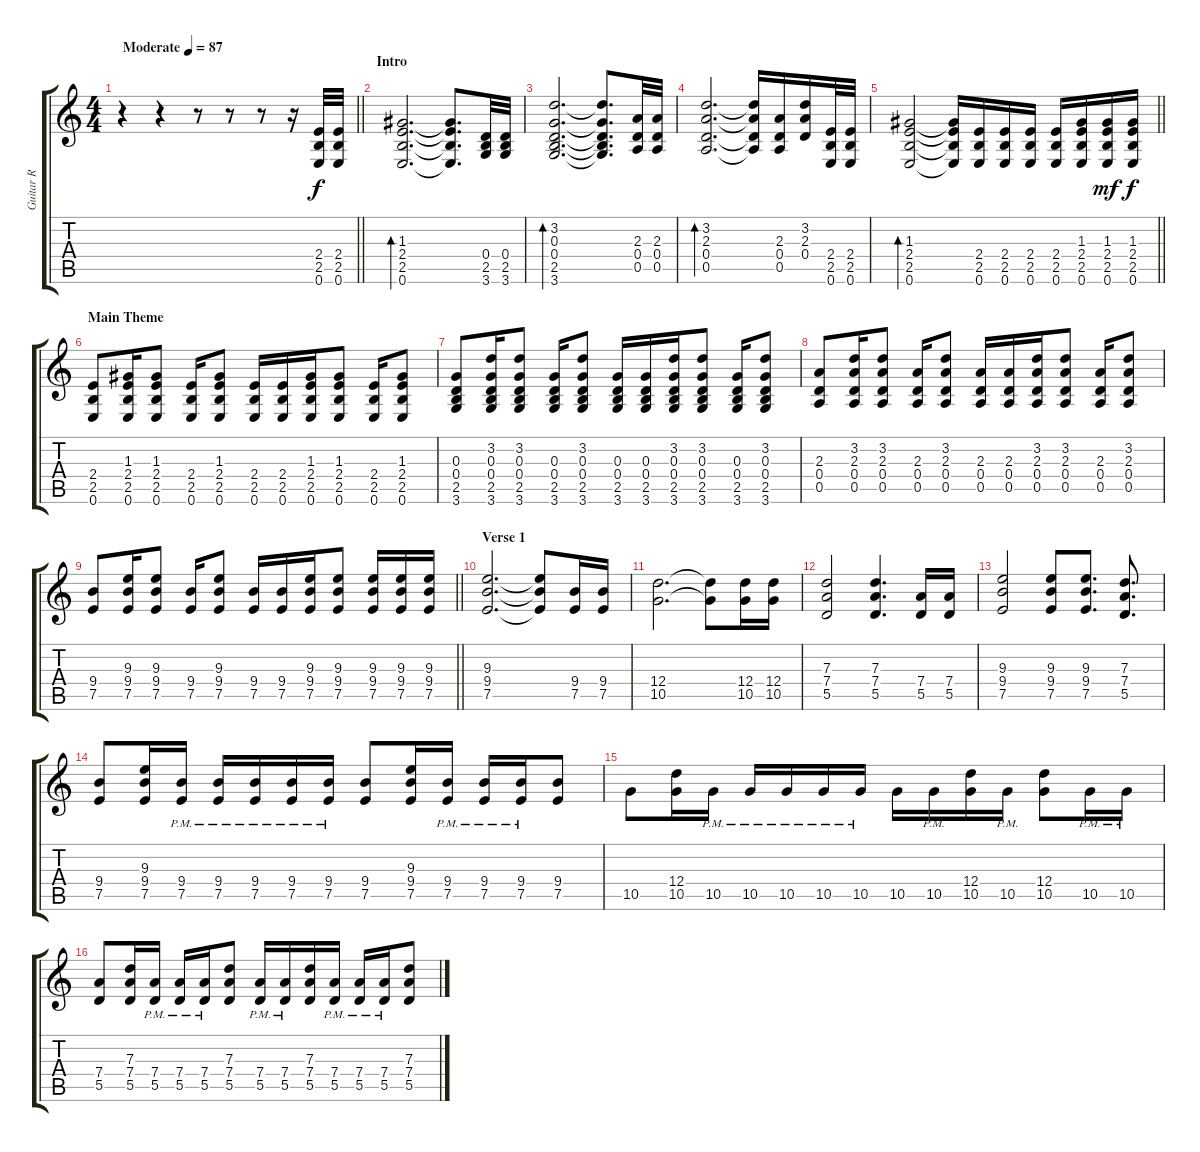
\track ("Guitar R" "Guitar R") {instrument overdrivenguitar}
\staff {score tabs}
\tuning (E4 B3 G3 D3 A2 E2) {hide}
\ts (4 4)
\tempo (87 "Moderate")
\clef g2
\barLineRight lightlight
\ks c
r.4{dy f instrument overdrivenguitar} r.4 r.8 r.8 r.8 r.16 (2.4 2.5 0.6).32 (2.4 2.5 0.6).32 |
\section ("" "Intro")
(1.3 2.4 2.5 0.6).2{d bd 60} (1.3{t} 2.4{t} 2.5{t} 0.6{t}).8{d} (0.4 2.5 3.6).32 (0.4 2.5 3.6).32 |
(3.2 0.3 0.4 2.5 3.6).2{d bd 60} (3.2{t} 0.3{t} 0.4{t} 2.5{t} 3.6{t}).8{d} (2.3 0.4 0.5).32 (2.3 0.4 0.5).32 |
(3.2 2.3 0.4 0.5).2{d bd 60} (3.2{t} 2.3{t} 0.4{t} 0.5{t}).16 (2.3 0.4 0.5).16 (3.2 2.3 0.4).16 (2.4 2.5 0.6).32 (2.4 2.5 0.6).32 |
\barLineRight lightlight
(1.3 2.4 2.5 0.6).2{bd 60} (1.3{t} 2.4{t} 2.5{t} 0.6{t}).16 (2.4 2.5 0.6).16 (2.4 2.5 0.6).16 (2.4 2.5 0.6).16 (2.4 2.5 0.6).16 (1.3 2.4 2.5 0.6).16 (1.3 2.4 2.5 0.6).16{dy mf} (1.3 2.4 2.5 0.6).16{dy f} |
\section ("" "Main Theme")
(2.4 2.5 0.6).8 (1.3 2.4 2.5 0.6).16 (1.3 2.4 2.5 0.6).8 (2.4 2.5 0.6).16 (1.3 2.4 2.5 0.6).8 (2.4 2.5 0.6).16 (2.4 2.5 0.6).16 (1.3 2.4 2.5 0.6).16 (1.3 2.4 2.5 0.6).8 (2.4 2.5 0.6).16 (1.3 2.4 2.5 0.6).8 |
(0.3 0.4 2.5 3.6).8 (3.2 0.3 0.4 2.5 3.6).16 (3.2 0.3 0.4 2.5 3.6).8 (0.3 0.4 2.5 3.6).16 (3.2 0.3 0.4 2.5 3.6).8 (0.3 0.4 2.5 3.6).16 (0.3 0.4 2.5 3.6).16 (3.2 0.3 0.4 2.5 3.6).16 (3.2 0.3 0.4 2.5 3.6).8 (0.3 0.4 2.5 3.6).16 (3.2 0.3 0.4 2.5 3.6).8 |
(2.3 0.4 0.5).8 (3.2 2.3 0.4 0.5).16 (3.2 2.3 0.4 0.5).8 (2.3 0.4 0.5).16 (3.2 2.3 0.4 0.5).8 (2.3 0.4 0.5).16 (2.3 0.4 0.5).16 (3.2 2.3 0.4 0.5).16 (3.2 2.3 0.4 0.5).8 (2.3 0.4 0.5).16 (3.2 2.3 0.4 0.5).8 |
\barLineRight lightlight
(9.4 7.5).8 (9.3 9.4 7.5).16 (9.3 9.4 7.5).8 (9.4 7.5).16 (9.3 9.4 7.5).8 (9.4 7.5).16 (9.4 7.5).16 (9.3 9.4 7.5).16 (9.3 9.4 7.5).8 (9.3 9.4 7.5).16 (9.3 9.4 7.5).16 (9.3 9.4 7.5).16 |
\section ("" "Verse 1")
(9.3 9.4 7.5).2{d} (9.3{t} 9.4{t} 7.5{t}).8 (9.4 7.5).16 (9.4 7.5).16 |
(12.4 10.5).2{d} (12.4{t} 10.5{t}).8 (12.4 10.5).16 (12.4 10.5).16 |
(7.3 7.4 5.5).2 (7.3 7.4 5.5).4{d} (7.4 5.5).16 (7.4 5.5).16 |
(9.3 9.4 7.5).2 (9.3 9.4 7.5).8 (9.3 9.4 7.5).8{d} (7.3 7.4 5.5).8{d} |
(9.4 7.5).8 (9.3 9.4 7.5).16 (9.4{pm} 7.5{pm}).16 (9.4{pm} 7.5{pm}).16 (9.4{pm} 7.5{pm}).16 (9.4{pm} 7.5{pm}).16 (9.4{pm} 7.5{pm}).16 (9.4 7.5).8 (9.3 9.4 7.5).16 (9.4{pm} 7.5{pm}).16 (9.4{pm} 7.5{pm}).16 (9.4{pm} 7.5{pm}).16 (9.4 7.5).8 |
10.5.8 (12.4 10.5).16 10.5{pm}.16 10.5{pm}.16 10.5{pm}.16 10.5{pm}.16 10.5{pm}.16 10.5.16 10.5{pm}.16 (12.4 10.5).16 10.5{pm}.16 (12.4 10.5).8 10.5{pm}.16 10.5{pm}.16 |
(7.4 5.5).8 (7.3 7.4 5.5).16 (7.4{pm} 5.5{pm}).16 (7.4{pm} 5.5{pm}).16 (7.4{pm} 5.5{pm}).16 (7.3 7.4 5.5).8 (7.4{pm} 5.5{pm}).16 (7.4{pm} 5.5{pm}).16 (7.3 7.4 5.5).16 (7.4{pm} 5.5{pm}).16 (7.4{pm} 5.5{pm}).16 (7.4{pm} 5.5{pm}).16 (7.3 7.4 5.5).8
